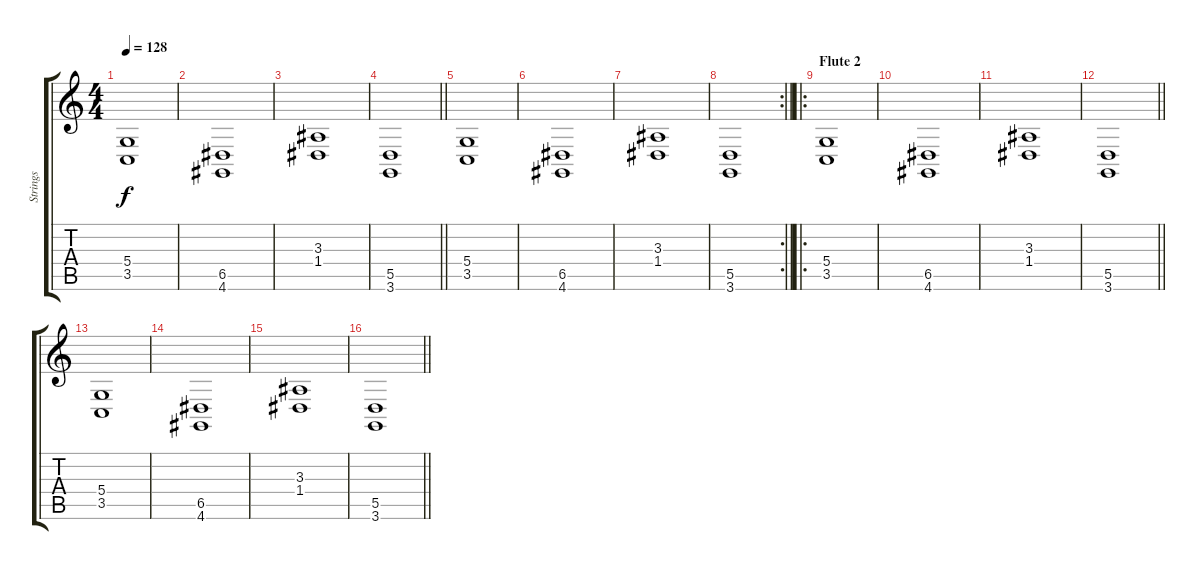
\track ("Strings" "Strings") {instrument stringensemble1}
\staff {score tabs}
\tuning (E4 B3 G3 D3 A2 E2) {hide}
\ts (4 4)
\tempo 128
\clef g2
\ks c
(5.4 3.5).1{dy f} |
(6.5 4.6).1 |
(3.3 1.4).1 |
\barLineRight lightlight
(5.5 3.6).1 |
(5.4 3.5).1 |
(6.5 4.6).1 |
(3.3 1.4).1 |
\rc 2
\barLineRight lightlight
(5.5 3.6).1 |
\ro
\section ("" "Flute 2")
(5.4 3.5).1 |
(6.5 4.6).1 |
(3.3 1.4).1 |
\barLineRight lightlight
(5.5 3.6).1 |
\section ("" "")
(5.4 3.5).1 |
(6.5 4.6).1 |
(3.3 1.4).1 |
\barLineRight lightlight
(5.5 3.6).1
